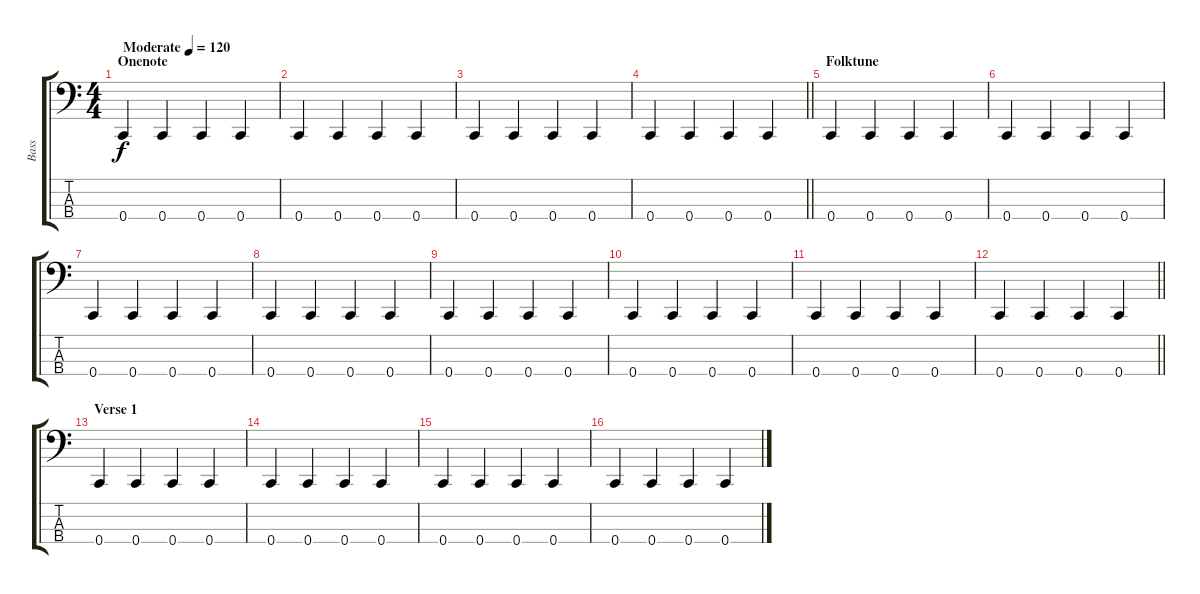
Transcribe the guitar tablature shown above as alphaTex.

\track ("Bass" "Bass") {instrument electricbasspick}
\staff {score tabs}
\tuning (Eb2 Bb1 F1 C1) {hide}
\ts (4 4)
\section ("" "Onenote")
\tempo (120 "Moderate")
\clef f4
\ks c
0.4.4{dy f instrument electricbasspick} 0.4.4 0.4.4 0.4.4 |
0.4.4 0.4.4 0.4.4 0.4.4 |
0.4.4 0.4.4 0.4.4 0.4.4 |
\barLineRight lightlight
0.4.4 0.4.4 0.4.4 0.4.4 |
\section ("" "Folktune")
0.4.4 0.4.4 0.4.4 0.4.4 |
0.4.4 0.4.4 0.4.4 0.4.4 |
0.4.4 0.4.4 0.4.4 0.4.4 |
0.4.4 0.4.4 0.4.4 0.4.4 |
0.4.4 0.4.4 0.4.4 0.4.4 |
0.4.4 0.4.4 0.4.4 0.4.4 |
0.4.4 0.4.4 0.4.4 0.4.4 |
\barLineRight lightlight
0.4.4 0.4.4 0.4.4 0.4.4 |
\section ("" "Verse 1")
0.4.4 0.4.4 0.4.4 0.4.4 |
0.4.4 0.4.4 0.4.4 0.4.4 |
0.4.4 0.4.4 0.4.4 0.4.4 |
0.4.4 0.4.4 0.4.4 0.4.4
